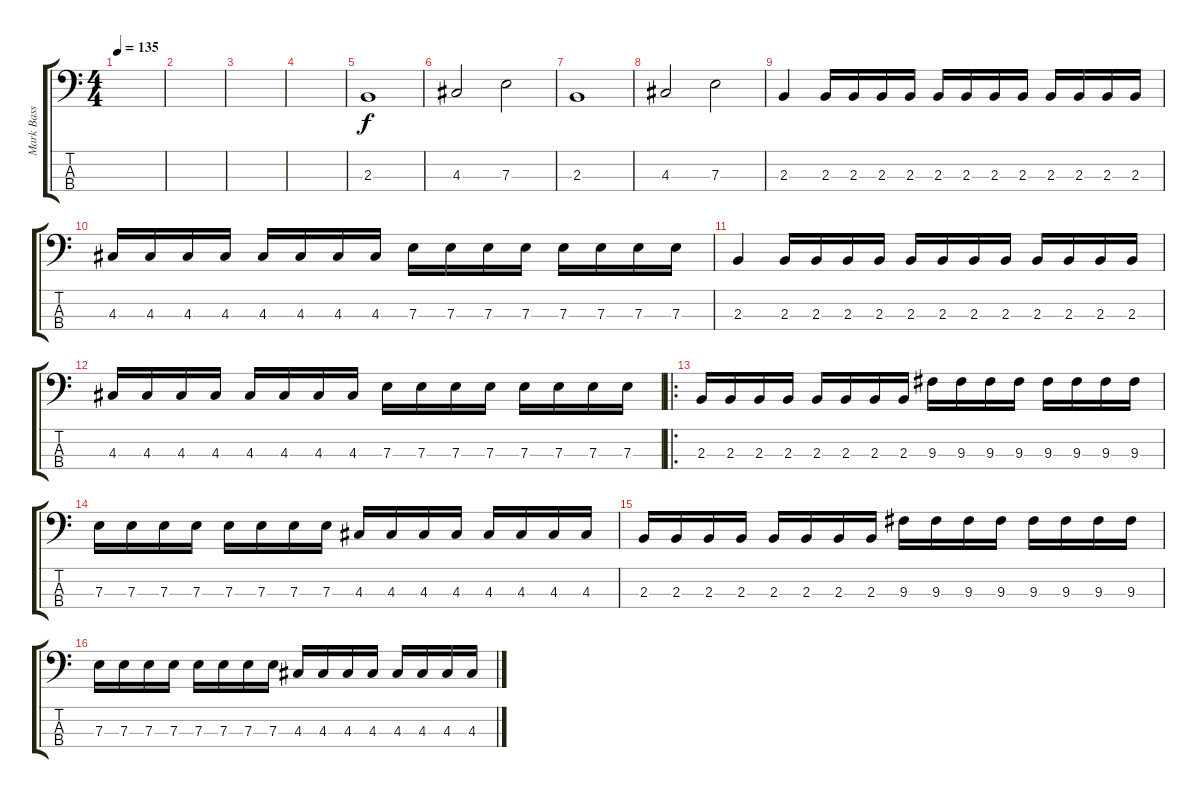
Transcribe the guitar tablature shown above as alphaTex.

\track ("Mark Bass" "Mark Bass") {instrument electricbassfinger}
\staff {score tabs}
\tuning (G2 D2 A1 E1) {hide}
\ts (4 4)
\tempo 135
\clef f4
\ks c
|
|
|
|
2.3.1 |
4.3.2 7.3.2 |
2.3.1 |
4.3.2 7.3.2 |
2.3.4 2.3.16 2.3.16 2.3.16 2.3.16 2.3.16 2.3.16 2.3.16 2.3.16 2.3.16 2.3.16 2.3.16 2.3.16 |
4.3.16 4.3.16 4.3.16 4.3.16 4.3.16 4.3.16 4.3.16 4.3.16 7.3.16 7.3.16 7.3.16 7.3.16 7.3.16 7.3.16 7.3.16 7.3.16 |
2.3.4 2.3.16 2.3.16 2.3.16 2.3.16 2.3.16 2.3.16 2.3.16 2.3.16 2.3.16 2.3.16 2.3.16 2.3.16 |
4.3.16 4.3.16 4.3.16 4.3.16 4.3.16 4.3.16 4.3.16 4.3.16 7.3.16 7.3.16 7.3.16 7.3.16 7.3.16 7.3.16 7.3.16 7.3.16 |
\ro
2.3.16 2.3.16 2.3.16 2.3.16 2.3.16 2.3.16 2.3.16 2.3.16 9.3.16 9.3.16 9.3.16 9.3.16 9.3.16 9.3.16 9.3.16 9.3.16 |
7.3.16 7.3.16 7.3.16 7.3.16 7.3.16 7.3.16 7.3.16 7.3.16 4.3.16 4.3.16 4.3.16 4.3.16 4.3.16 4.3.16 4.3.16 4.3.16 |
2.3.16 2.3.16 2.3.16 2.3.16 2.3.16 2.3.16 2.3.16 2.3.16 9.3.16 9.3.16 9.3.16 9.3.16 9.3.16 9.3.16 9.3.16 9.3.16 |
7.3.16 7.3.16 7.3.16 7.3.16 7.3.16 7.3.16 7.3.16 7.3.16 4.3.16 4.3.16 4.3.16 4.3.16 4.3.16 4.3.16 4.3.16 4.3.16
